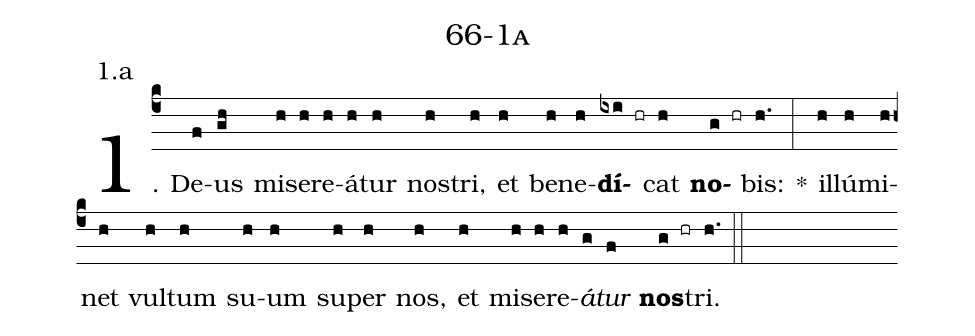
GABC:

name: 66-1a;
annotation: 1.a;
%%
(c4)1. De(f)us(gh) mi(h)se(h)re(h)á(h)tur(h) nos(h)tri,(h) et(h) be(h)ne(h)<b>dí</b>(ixi hr)cat(h) <b>no</b>(g hr)bis:(h.) *(:) il(h)lú(h)mi(h)net(h) vul(h)tum(h) su(h)um(h) su(h)per(h) nos,(h) et(h) mi(h)se(h)re(h)<i>á</i>(g)<i>tur</i>(f) <b>nos</b>(g hr)tri.(h.) (::)
